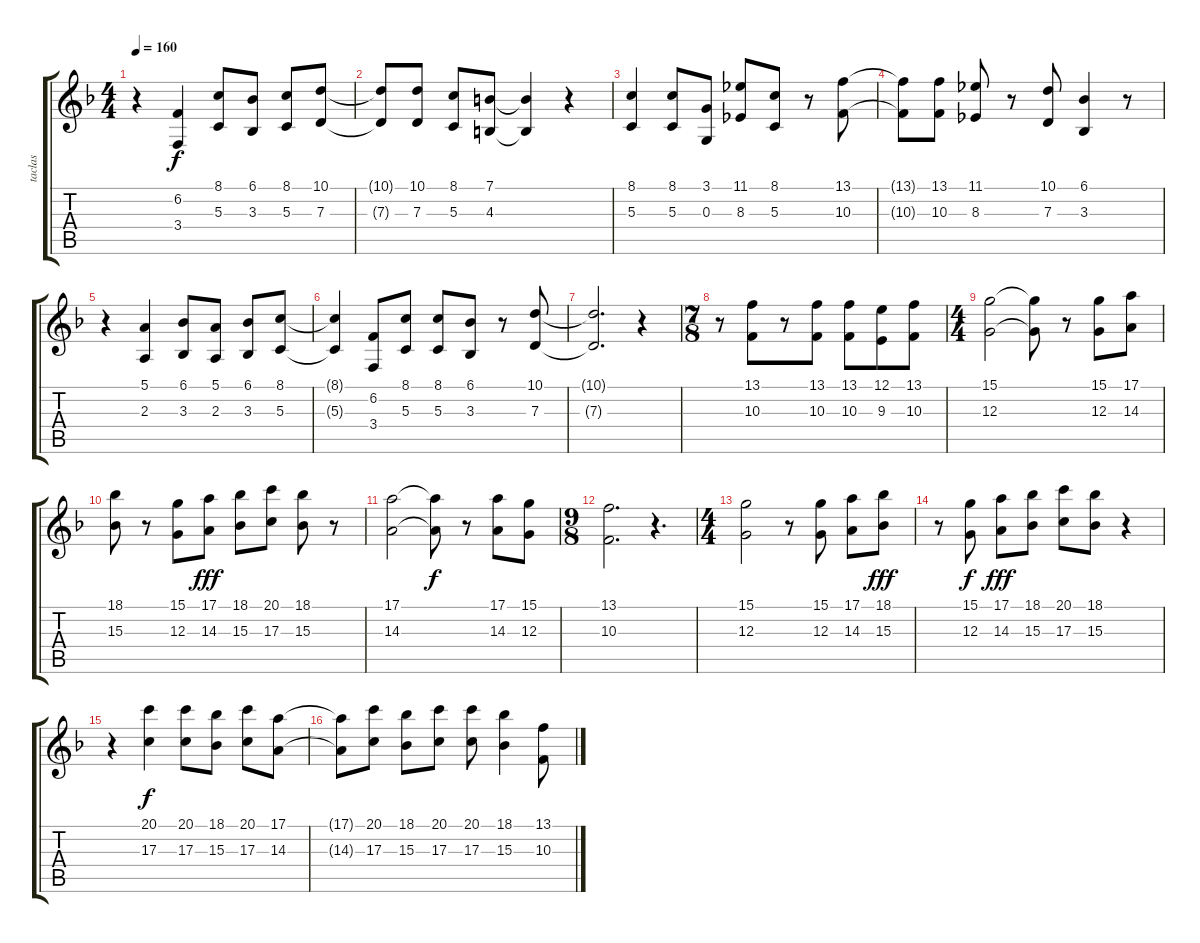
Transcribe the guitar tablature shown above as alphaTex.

\track ("taclas" "taclas") {instrument lead2sawtooth}
\staff {score tabs}
\tuning (E4 B3 G3 D3 A2 E2) {hide}
\ts (4 4)
\tempo 160
\clef g2
\ks f
r.4{dy f} (6.2 3.4).4 (8.1 5.3).8 (6.1 3.3).8 (8.1 5.3).8 (10.1 7.3).8 |
(10.1{t} 7.3{t}).8 (10.1 7.3).8 (8.1 5.3).8 (7.1 4.3).8 (7.1{t} 4.3{t}).4 r.4 |
(8.1 5.3).4{instrument lead2sawtooth} (8.1 5.3).8 (3.1 0.3).8 (11.1 8.3).8 (8.1 5.3).8 r.8 (13.1 10.3).8 |
(13.1{t} 10.3{t}).8 (13.1 10.3).8 (11.1 8.3).8 r.8 (10.1 7.3).8 (6.1 3.3).4 r.8 |
r.4 (5.1 2.3).4 (6.1 3.3).8 (5.1 2.3).8 (6.1 3.3).8 (8.1 5.3).8 |
(8.1{t} 5.3{t}).4 (6.2 3.4).8 (8.1 5.3).8 (8.1 5.3).8 (6.1 3.3).8 r.8 (10.1 7.3).8 |
(10.1{t} 7.3{t}).2{d} r.4 |
\ts (7 8)
r.8 (13.1 10.3).8 r.8 (13.1 10.3).8 (13.1 10.3).8 (12.1 9.3).8 (13.1 10.3).8 |
\ts (4 4)
(15.1 12.3).2 (15.1{t} 12.3{t}).8 r.8 (15.1 12.3).8 (17.1 14.3).8 |
(18.1 15.3).8 r.8 (15.1 12.3).8 (17.1 14.3).8{dy fff} (18.1 15.3).8 (20.1 17.3).8 (18.1 15.3).8 r.8 |
(17.1 14.3).2 (17.1{t} 14.3{t}).8{dy f} r.8 (17.1 14.3).8 (15.1 12.3).8 |
\ts (9 8)
(13.1 10.3).2{d} r.4{d} |
\ts (4 4)
(15.1 12.3).2 r.8 (15.1 12.3).8 (17.1 14.3).8 (18.1 15.3).8{dy fff} |
r.8 (15.1 12.3).8{dy f} (17.1 14.3).8{dy fff} (18.1 15.3).8 (20.1 17.3).8 (18.1 15.3).8 r.4 |
r.4 (20.1 17.3).4{dy f} (20.1 17.3).8 (18.1 15.3).8 (20.1 17.3).8 (17.1 14.3).8 |
(17.1{t} 14.3{t}).8 (20.1 17.3).8 (18.1 15.3).8 (20.1 17.3).8 (20.1 17.3).8 (18.1 15.3).4 (13.1 10.3).8
